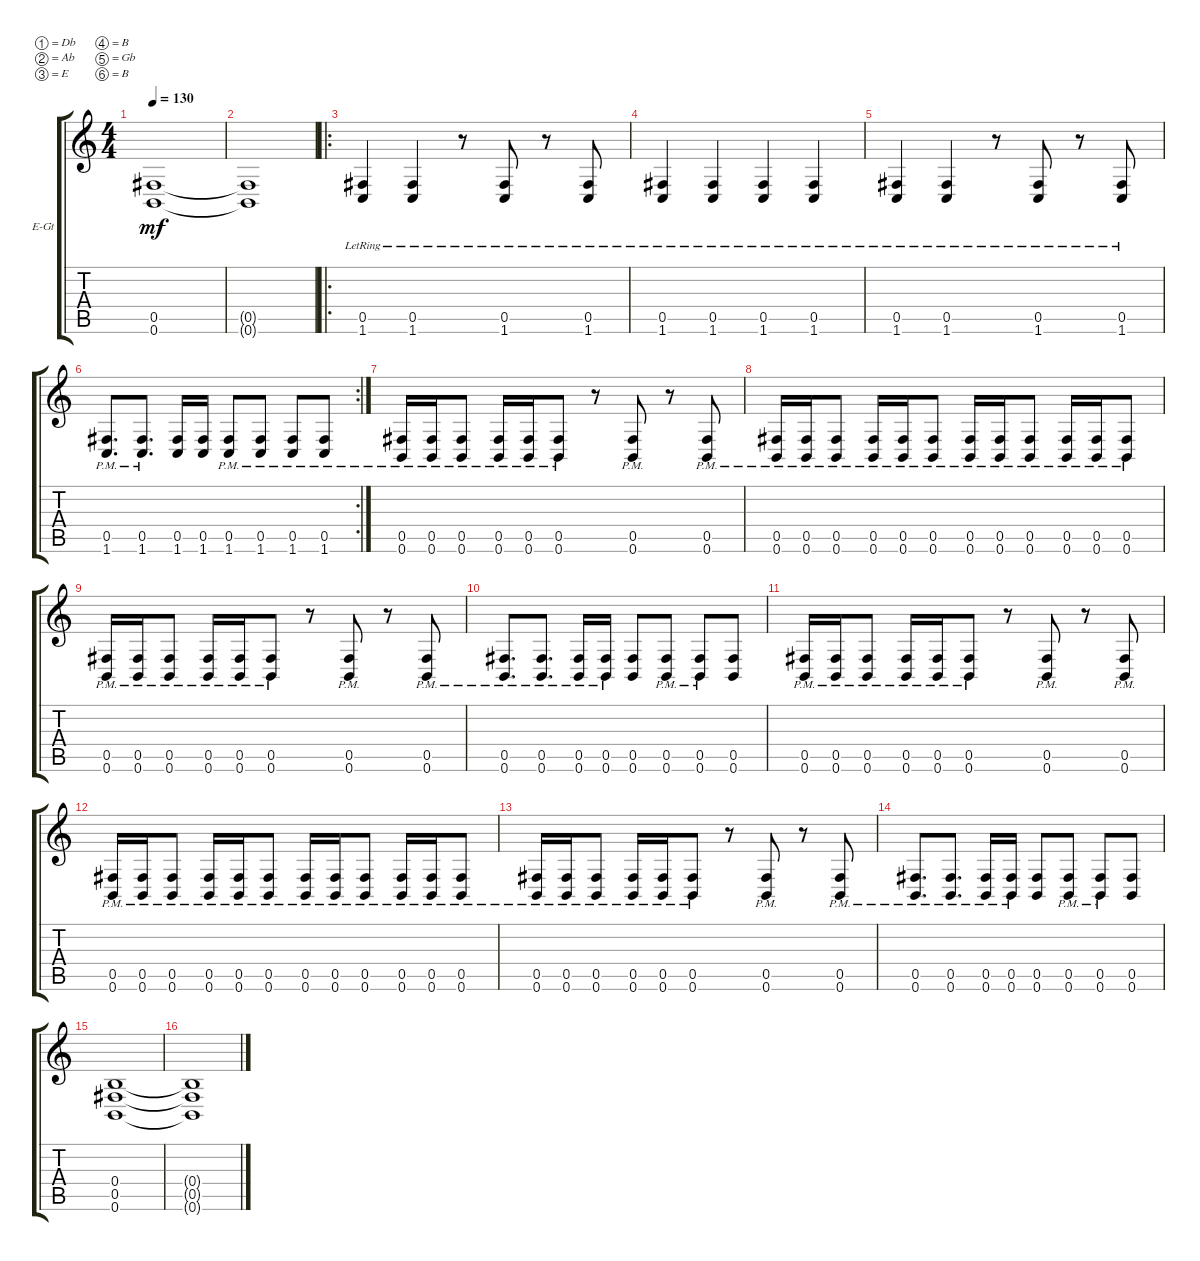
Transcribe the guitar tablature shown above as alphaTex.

\bracketExtendMode groupsimilarinstruments
\firstSystemTrackNameOrientation horizontal
\otherSystemsTrackNameOrientation horizontal
\track ("Electric Guitar 2" "E-Gt") {instrument distortionguitar}
\staff {score tabs}
\tuning (Db4 Ab3 E3 B2 Gb2 B1)
\ts (4 4)
\tempo 130
\clef g2
\ks c
(0.6{t} 0.5{t}).1{dy mf} |
(0.6{t} 0.5{t}).1 |
\ro
(0.5{lr} 1.6{lr}).4 (0.5{lr} 1.6{lr}).4 r.8 (1.6{lr} 0.5{lr}).8 r.8 (1.6{lr} 0.5{lr}).8 |
(0.5{lr} 1.6{lr}).4 (0.5{lr} 1.6{lr}).4 (1.6{lr} 0.5{lr}).4 (0.5{lr} 1.6{lr}).4 |
(0.5{lr} 1.6{lr}).4 (0.5{lr} 1.6{lr}).4 r.8 (1.6{lr} 0.5{lr}).8 r.8 (1.6{lr} 0.5{lr}).8 |
\rc 2
(1.6{pm} 0.5{pm}).8{d} (1.6{pm} 0.5{pm}).8{d} (0.5 1.6).16 (1.6 0.5).16 (0.5{pm} 1.6{pm}).8 (0.5{pm} 1.6{pm}).8 (0.5{pm} 1.6{pm}).8 (0.5{pm} 1.6{pm}).8 |
(0.5{pm} 0.6{pm}).16 (0.6{pm} 0.5{pm}).16 (0.5{pm} 0.6{pm}).8 (0.5{pm} 0.6{pm}).16 (0.6{pm} 0.5{pm}).16 (0.5{pm} 0.6{pm}).8 r.8 (0.6{pm} 0.5{pm}).8 r.8 (0.6{pm} 0.5{pm}).8 |
(0.6{pm} 0.5{pm}).16 (0.5{pm} 0.6{pm}).16 (0.6{pm} 0.5{pm}).8 (0.5{pm} 0.6{pm}).16 (0.5{pm} 0.6{pm}).16 (0.6{pm} 0.5{pm}).8 (0.5{pm} 0.6{pm}).16 (0.6{pm} 0.5{pm}).16 (0.5{pm} 0.6{pm}).8 (0.5{pm} 0.6{pm}).16 (0.6{pm} 0.5{pm}).16 (0.5{pm} 0.6{pm}).8 |
(0.5{pm} 0.6{pm}).16 (0.6{pm} 0.5{pm}).16 (0.5{pm} 0.6{pm}).8 (0.5{pm} 0.6{pm}).16 (0.6{pm} 0.5{pm}).16 (0.5{pm} 0.6{pm}).8 r.8 (0.6{pm} 0.5{pm}).8 r.8 (0.6{pm} 0.5{pm}).8 |
(0.6{pm} 0.5{pm}).8{d} (0.5{pm} 0.6{pm}).8{d} (0.6{pm} 0.5{pm}).16 (0.5{pm} 0.6{pm}).16 (0.6 0.5).8 (0.5{pm} 0.6{pm}).8 (0.6{pm} 0.5{pm}).8 (0.5 0.6).8 |
(0.5{pm} 0.6{pm}).16 (0.6{pm} 0.5{pm}).16 (0.5{pm} 0.6{pm}).8 (0.5{pm} 0.6{pm}).16 (0.6{pm} 0.5{pm}).16 (0.5{pm} 0.6{pm}).8 r.8 (0.6{pm} 0.5{pm}).8 r.8 (0.6{pm} 0.5{pm}).8 |
(0.6{pm} 0.5{pm}).16 (0.5{pm} 0.6{pm}).16 (0.6{pm} 0.5{pm}).8 (0.5{pm} 0.6{pm}).16 (0.5{pm} 0.6{pm}).16 (0.6{pm} 0.5{pm}).8 (0.5{pm} 0.6{pm}).16 (0.6{pm} 0.5{pm}).16 (0.5{pm} 0.6{pm}).8 (0.5{pm} 0.6{pm}).16 (0.6{pm} 0.5{pm}).16 (0.5{pm} 0.6{pm}).8 |
(0.5{pm} 0.6{pm}).16 (0.6{pm} 0.5{pm}).16 (0.5{pm} 0.6{pm}).8 (0.5{pm} 0.6{pm}).16 (0.6{pm} 0.5{pm}).16 (0.5{pm} 0.6{pm}).8 r.8 (0.6{pm} 0.5{pm}).8 r.8 (0.6{pm} 0.5{pm}).8 |
(0.6{pm} 0.5{pm}).8{d} (0.5{pm} 0.6{pm}).8{d} (0.6{pm} 0.5{pm}).16 (0.5{pm} 0.6{pm}).16 (0.6 0.5).8 (0.5{pm} 0.6{pm}).8 (0.6{pm} 0.5{pm}).8 (0.5 0.6).8 |
(0.6 0.5 0.4).1 |
(0.4{t} 0.6{t} 0.5{t}).1
